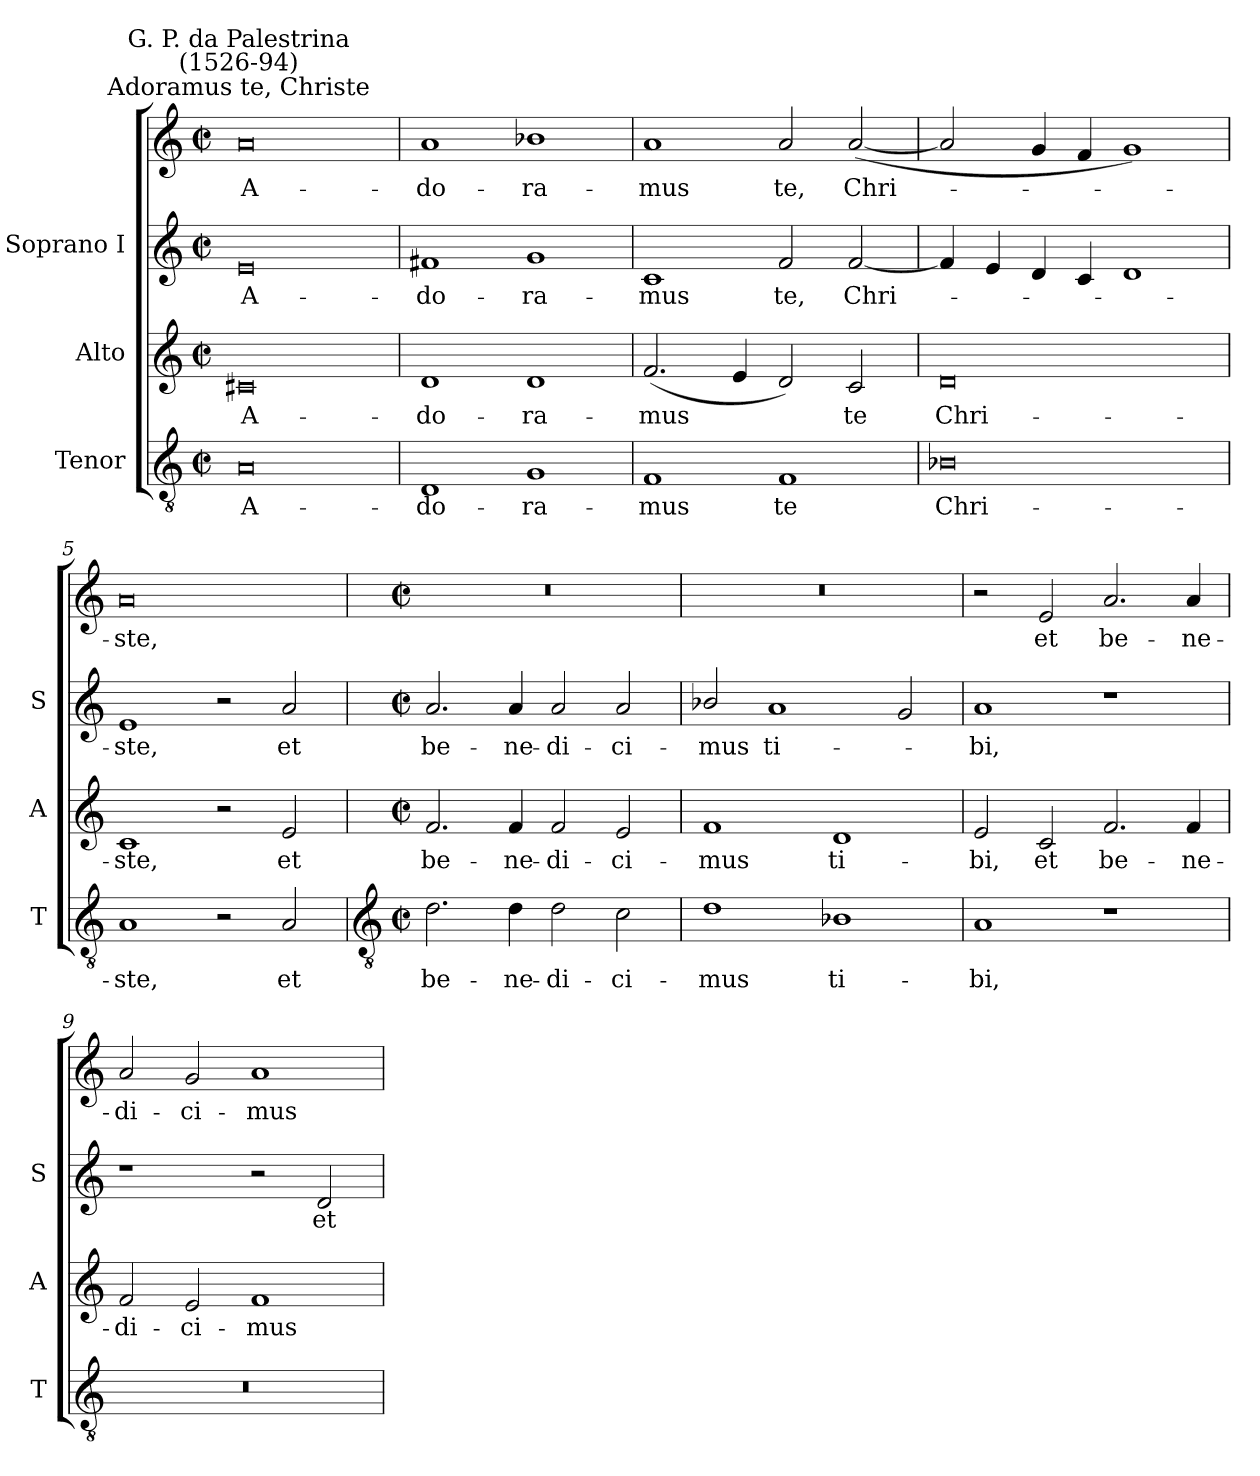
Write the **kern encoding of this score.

**kern	**text	**kern	**text	**kern	**text	**kern	**text
*part3	*part3	*part2	*part2	*part1	*part1	*part1	*part1
*staff4	*staff4	*staff3	*staff3	*staff2	*staff2	*staff1	*staff1
*I"Tenor	*	*I"Alto	*	*I"Soprano I	*	*	*
*I'T	*	*I'A	*	*I'S	*	*	*
*clefGv2	*	*clefG2	*	*clefG2	*	*clefG2	*
*k[]	*	*k[]	*	*k[]	*	*k[]	*
*C:	*	*C:	*	*C:	*	*C:	*
*M4/2	*	*M4/2	*	*M4/2	*	*M4/2	*
*met(c|)	*	*met(c|)	*	*met(c|)	*	*met(c|)	*
=1	=1	=1	=1	=1	=1	=1	=1
!	!	!	!	!	!	!LO:TX:a:cj:t=Adoramus te, Christe	!
!	!	!	!	!	!	!LO:TX:a:cj:t=G. P. da Palestrina\n(1526-94)	!
!	!LO:LY:b	!	!LO:LY:b	!	!LO:LY:b	!	!LO:LY:b
0A	A-	0c#X	A-	0e	-A-	0a	A-
=2	=2	=2	=2	=2	=2	=2	=2
!	!LO:LY:b	!	!LO:LY:b	!	!LO:LY:b	!	!LO:LY:b
1D	-do-	1d	-do-	1f#X	-do-	1a	-do-
!	!LO:LY:b	!	!LO:LY:b	!	!LO:LY:b	!	!LO:LY:b
1G	-ra-	1d	-ra-	1g	-ra-	1b-X	-ra-
=3	=3	=3	=3	=3	=3	=3	=3
!	!LO:LY:b	!	!LO:LY:b	!	!LO:LY:b	!	!LO:LY:b
1F	-mus	(<2.f	-mus	1c	mus	1a	-mus
.	.	4e	.	.	.	.	.
!	!LO:LY:b	!	!	!	!LO:LY:b	!	!LO:LY:b
1F	te	2d)	.	2f	te,	2a	te,
!	!	!	!LO:LY:b	!	!LO:LY:b	!	!LO:LY:b
.	.	2c	te	[2f	Chri-	(<[2a	Chri-
=4	=4	=4	=4	=4	=4	=4	=4
!	!LO:LY:b	!	!LO:LY:b	!	!	!	!
0B-X	Chri-	0d	Chri-	4f]	.	2a]	.
.	.	.	.	4e	.	.	.
.	.	.	.	4d	.	4g	.
.	.	.	.	4c	.	4f	.
.	.	.	.	1d	.	1g)	.
=5	=5	=5	=5	=5	=5	=5	=5
!	!LO:LY:b	!	!LO:LY:b	!	!LO:LY:b	!	!LO:LY:b
1A	-ste,	1c	-ste,	1e	ste,	0a	ste,
2r	.	2r	.	2r	.	.	.
!	!LO:LY:b	!	!LO:LY:b	!	!LO:LY:b	!	!
2A	et	2e	et	2a	et	.	.
!!LO:LB:g=z
=6	=6	=6	=6	=6	=6	=6	=6
*clefGv2	*	*	*	*	*	*	*
*M4/2	*	*M4/2	*	*M4/2	*	*M4/2	*
*met(c|)	*	*met(c|)	*	*met(c|)	*	*met(c|)	*
!	!LO:LY:b	!	!LO:LY:b	!	!LO:LY:b	!	!
2.d	be-	2.f	be-	2.a	be-	0r	.
!	!LO:LY:b	!	!LO:LY:b	!	!LO:LY:b	!	!
4d	-ne-	4f	-ne-	4a	-ne-	.	.
!	!LO:LY:b	!	!LO:LY:b	!	!LO:LY:b	!	!
2d	-di-	2f	-di-	2a	-di-	.	.
!	!LO:LY:b	!	!LO:LY:b	!	!LO:LY:b	!	!
2c	-ci-	2e	-ci-	2a	-ci-	.	.
=7	=7	=7	=7	=7	=7	=7	=7
!	!LO:LY:b	!	!LO:LY:b	!	!LO:LY:b	!	!
1d	-mus	1f	-mus	2b-X/	-mus	0r	.
!	!	!	!	!	!LO:LY:b	!	!
.	.	.	.	1a	ti-	.	.
!	!LO:LY:b	!	!LO:LY:b	!	!	!	!
1B-X	ti-	1d	ti-	.	.	.	.
.	.	.	.	2g	.	.	.
=8	=8	=8	=8	=8	=8	=8	=8
!	!LO:LY:b	!	!LO:LY:b	!	!LO:LY:b	!	!
1A	-bi,	2e	-bi,	1a	-bi,	2r	.
!	!	!	!LO:LY:b	!	!	!	!LO:LY:b
.	.	2c	et	.	.	2e	et
!	!	!	!LO:LY:b	!	!	!	!LO:LY:b
1r	.	2.f	be-	1r	.	2.a	be-
!	!	!	!LO:LY:b	!	!	!	!LO:LY:b
.	.	4f	-ne-	.	.	4a	-ne-
=9	=9	=9	=9	=9	=9	=9	=9
!	!	!	!LO:LY:b	!	!	!	!LO:LY:b
0r	.	2f	-di-	1r	.	2a	di-
!	!	!	!LO:LY:b	!	!	!	!LO:LY:b
.	.	2e	-ci-	.	.	2g	-ci-
!	!	!	!LO:LY:b	!	!	!	!LO:LY:b
.	.	1f	-mus	2r	.	1a	-mus
!	!	!	!	!	!LO:LY:b	!	!
.	.	.	.	2d	et	.	.
=	=	=	=	=	=	=	=
*-	*-	*-	*-	*-	*-	*-	*-
